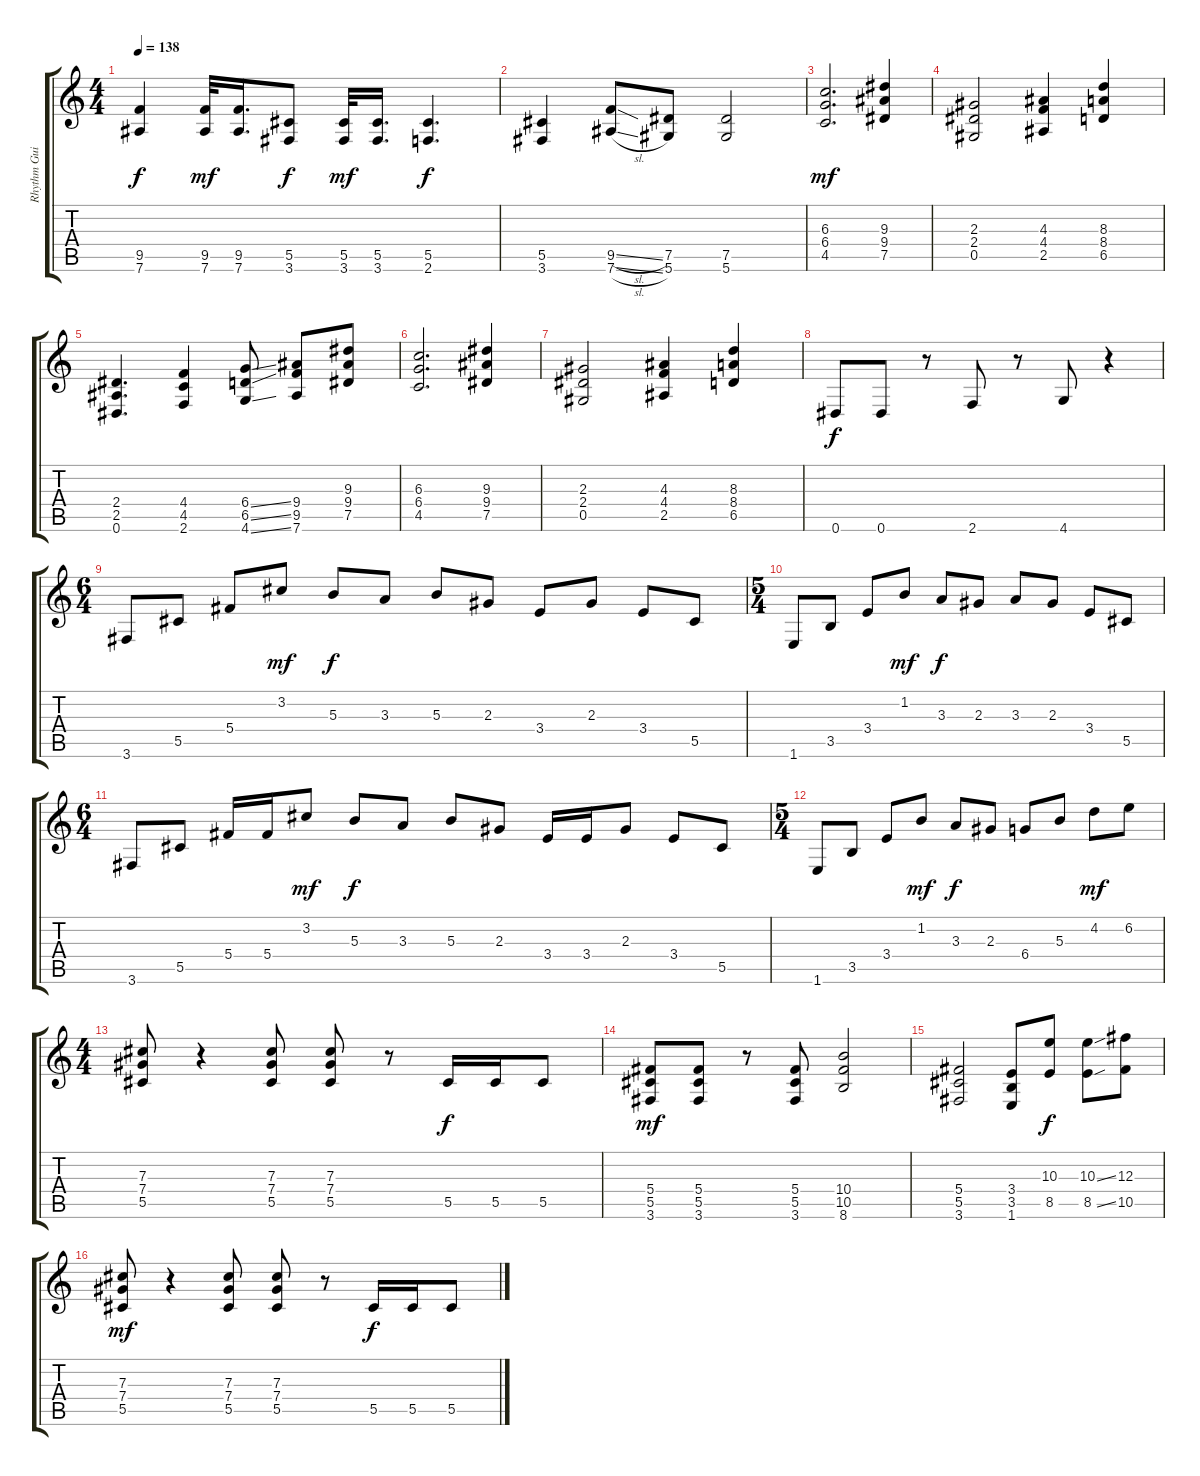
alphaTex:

\track ("Rhythm Guitar R" "Rhythm Gui") {instrument distortionguitar}
\staff {score tabs}
\tuning (Eb4 Bb3 Gb3 Db3 Ab2 Eb2) {hide}
\ts (4 4)
\tempo 138
\clef g2
\ks c
(9.5 7.6).4{dy f} (9.5 7.6).32{dy mf} (9.5 7.6).16{d} (5.5 3.6).8{dy f} (5.5 3.6).32{dy mf} (5.5 3.6).16{d} (5.5 2.6).4{d dy f} |
(5.5 3.6).4 (9.5{sl} 7.6{sl}).8 (7.5 5.6).8 (7.5 5.6).2 |
(6.3 6.4 4.5).2{d dy mf} (9.3 9.4 7.5).4 |
(2.3 2.4 0.5).2 (4.3 4.4 2.5).4 (8.3 8.4 6.5).4 |
(2.4 2.5 0.6).4{d} (4.4 4.5 2.6).4 (6.4{ss} 6.5{ss} 4.6{ss}).8 (9.4 9.5 7.6).8 (9.3 9.4 7.5).8 |
(6.3 6.4 4.5).2{d} (9.3 9.4 7.5).4 |
(2.3 2.4 0.5).2 (4.3 4.4 2.5).4 (8.3 8.4 6.5).4 |
0.6.8{dy f} 0.6.8 r.8 2.6.8 r.8 4.6.8 r.4 |
\ts (6 4)
3.6.8 5.5.8 5.4.8 3.2.8{dy mf} 5.3.8{dy f} 3.3.8 5.3.8 2.3.8 3.4.8 2.3.8 3.4.8 5.5.8 |
\ts (5 4)
1.6.8 3.5.8 3.4.8 1.2.8{dy mf} 3.3.8{dy f} 2.3.8 3.3.8 2.3.8 3.4.8 5.5.8 |
\ts (6 4)
3.6.8 5.5.8 5.4.16 5.4.16 3.2.8{dy mf} 5.3.8{dy f} 3.3.8 5.3.8 2.3.8 3.4.16 3.4.16 2.3.8 3.4.8 5.5.8 |
\ts (5 4)
1.6.8 3.5.8 3.4.8 1.2.8{dy mf} 3.3.8{dy f} 2.3.8 6.4.8 5.3.8 4.2.8{dy mf} 6.2.8 |
\ts (4 4)
(7.3 7.4 5.5).8 r.4 (7.3 7.4 5.5).8 (7.3 7.4 5.5).8 r.8 5.5.16{dy f} 5.5.16 5.5.8 |
(5.4 5.5 3.6).8{dy mf} (5.4 5.5 3.6).8 r.8 (5.4 5.5 3.6).8 (10.4 10.5 8.6).2 |
(5.4 5.5 3.6).2 (3.4 3.5 1.6).8 (10.3 8.5).8{dy f} (10.3{ss} 8.5{ss}).8 (12.3 10.5).8 |
(7.3 7.4 5.5).8{dy mf} r.4 (7.3 7.4 5.5).8 (7.3 7.4 5.5).8 r.8 5.5.16{dy f} 5.5.16 5.5.8
